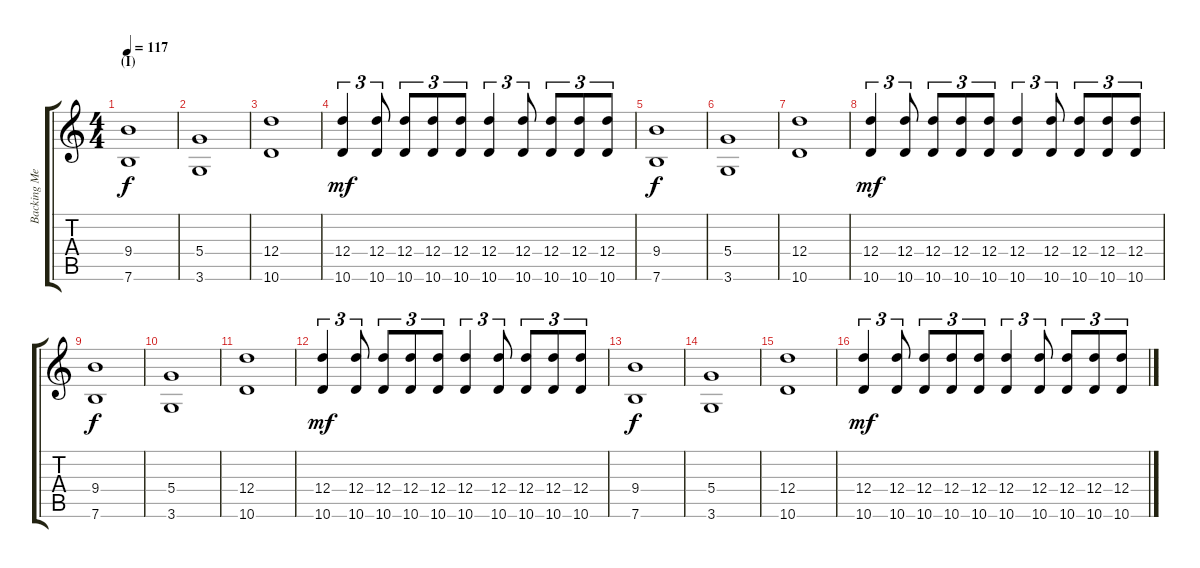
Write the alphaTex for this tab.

\track ("Backing Melody" "Backing Me") {instrument overdrivenguitar}
\staff {score tabs}
\tuning (E4 B3 G3 D3 A2 E2) {hide}
\ts (4 4)
\section ("" "(I)")
\tempo 117
\clef g2
\ks c
(9.4 7.6).1{dy f} |
(5.4 3.6).1 |
(12.4 10.6).1 |
(12.4 10.6).4{tu (3 2) dy mf} (12.4 10.6).8{tu (3 2)} (12.4 10.6).8{tu (3 2)} (12.4 10.6).8{tu (3 2)} (12.4 10.6).8{tu (3 2)} (12.4 10.6).4{tu (3 2)} (12.4 10.6).8{tu (3 2)} (12.4 10.6).8{tu (3 2)} (12.4 10.6).8{tu (3 2)} (12.4 10.6).8{tu (3 2)} |
(9.4 7.6).1{dy f} |
(5.4 3.6).1 |
(12.4 10.6).1 |
(12.4 10.6).4{tu (3 2) dy mf} (12.4 10.6).8{tu (3 2)} (12.4 10.6).8{tu (3 2)} (12.4 10.6).8{tu (3 2)} (12.4 10.6).8{tu (3 2)} (12.4 10.6).4{tu (3 2)} (12.4 10.6).8{tu (3 2)} (12.4 10.6).8{tu (3 2)} (12.4 10.6).8{tu (3 2)} (12.4 10.6).8{tu (3 2)} |
(9.4 7.6).1{dy f} |
(5.4 3.6).1 |
(12.4 10.6).1 |
(12.4 10.6).4{tu (3 2) dy mf} (12.4 10.6).8{tu (3 2)} (12.4 10.6).8{tu (3 2)} (12.4 10.6).8{tu (3 2)} (12.4 10.6).8{tu (3 2)} (12.4 10.6).4{tu (3 2)} (12.4 10.6).8{tu (3 2)} (12.4 10.6).8{tu (3 2)} (12.4 10.6).8{tu (3 2)} (12.4 10.6).8{tu (3 2)} |
(9.4 7.6).1{dy f} |
(5.4 3.6).1 |
(12.4 10.6).1 |
(12.4 10.6).4{tu (3 2) dy mf} (12.4 10.6).8{tu (3 2)} (12.4 10.6).8{tu (3 2)} (12.4 10.6).8{tu (3 2)} (12.4 10.6).8{tu (3 2)} (12.4 10.6).4{tu (3 2)} (12.4 10.6).8{tu (3 2)} (12.4 10.6).8{tu (3 2)} (12.4 10.6).8{tu (3 2)} (12.4 10.6).8{tu (3 2)}
